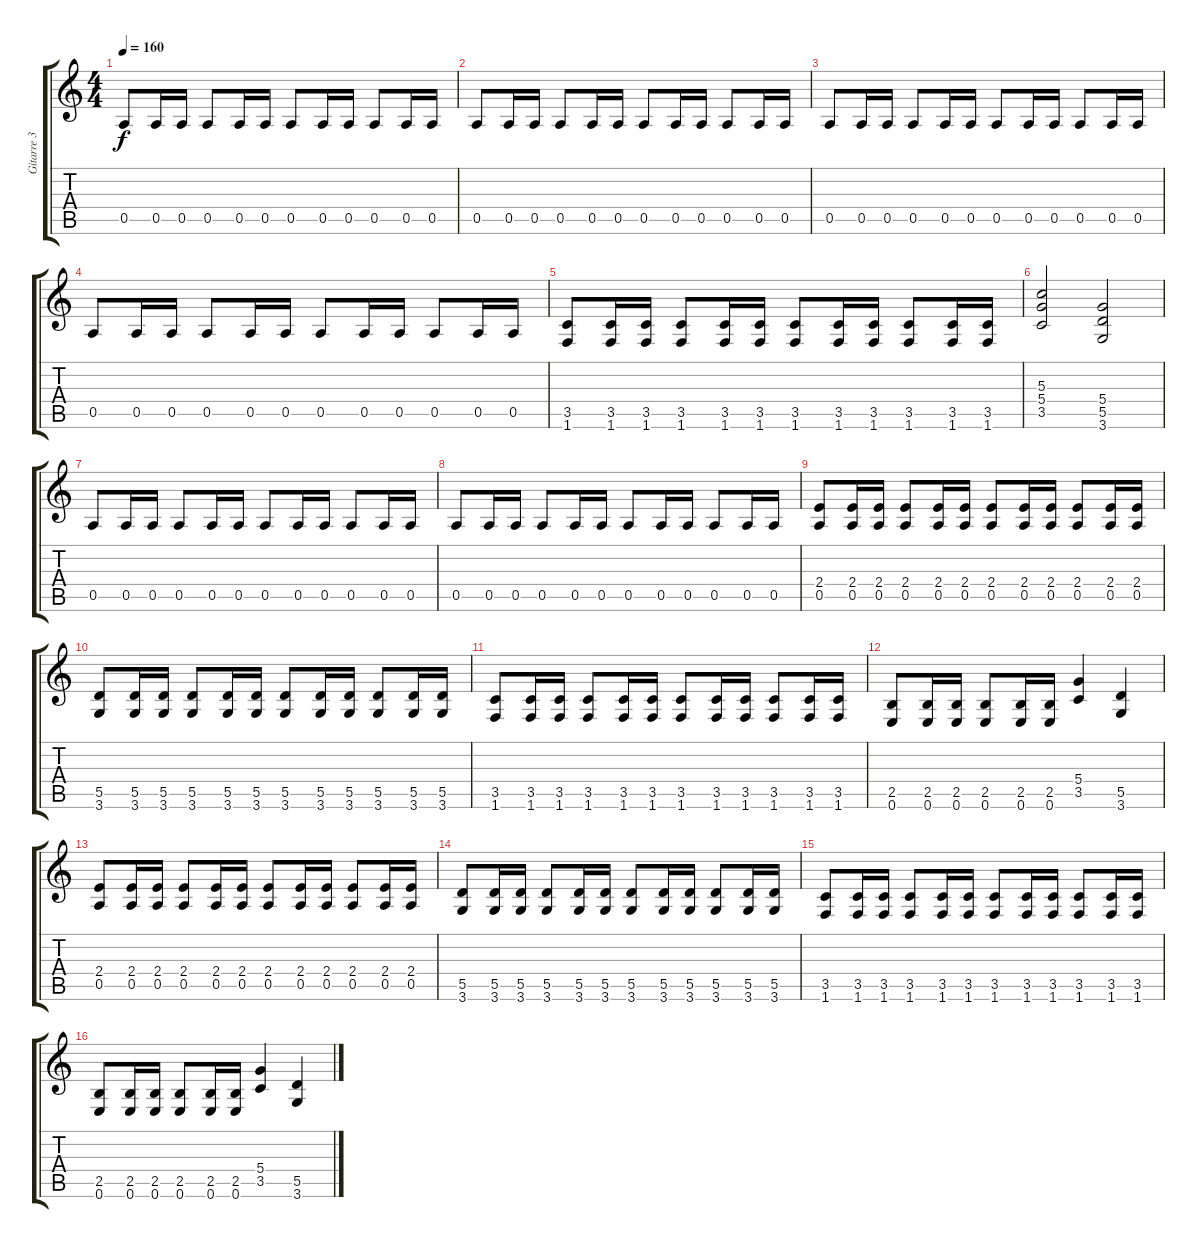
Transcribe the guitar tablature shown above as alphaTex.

\track ("Gitarre 3" "Gitarre 3") {instrument overdrivenguitar}
\staff {score tabs}
\tuning (E4 B3 G3 D3 A2 E2) {hide}
\ts (4 4)
\tempo 160
\clef g2
\ks c
0.5.8{dy f} 0.5.16 0.5.16 0.5.8 0.5.16 0.5.16 0.5.8 0.5.16 0.5.16 0.5.8 0.5.16 0.5.16 |
0.5.8 0.5.16 0.5.16 0.5.8 0.5.16 0.5.16 0.5.8 0.5.16 0.5.16 0.5.8 0.5.16 0.5.16 |
0.5.8 0.5.16 0.5.16 0.5.8 0.5.16 0.5.16 0.5.8 0.5.16 0.5.16 0.5.8 0.5.16 0.5.16 |
0.5.8 0.5.16 0.5.16 0.5.8 0.5.16 0.5.16 0.5.8 0.5.16 0.5.16 0.5.8 0.5.16 0.5.16 |
(3.5 1.6).8 (3.5 1.6).16 (3.5 1.6).16 (3.5 1.6).8 (3.5 1.6).16 (3.5 1.6).16 (3.5 1.6).8 (3.5 1.6).16 (3.5 1.6).16 (3.5 1.6).8 (3.5 1.6).16 (3.5 1.6).16 |
(5.3 5.4 3.5).2 (5.4 5.5 3.6).2 |
0.5.8 0.5.16 0.5.16 0.5.8 0.5.16 0.5.16 0.5.8 0.5.16 0.5.16 0.5.8 0.5.16 0.5.16 |
0.5.8 0.5.16 0.5.16 0.5.8 0.5.16 0.5.16 0.5.8 0.5.16 0.5.16 0.5.8 0.5.16 0.5.16 |
(2.4 0.5).8 (2.4 0.5).16 (2.4 0.5).16 (2.4 0.5).8 (2.4 0.5).16 (2.4 0.5).16 (2.4 0.5).8 (2.4 0.5).16 (2.4 0.5).16 (2.4 0.5).8 (2.4 0.5).16 (2.4 0.5).16 |
(5.5 3.6).8 (5.5 3.6).16 (5.5 3.6).16 (5.5 3.6).8 (5.5 3.6).16 (5.5 3.6).16 (5.5 3.6).8 (5.5 3.6).16 (5.5 3.6).16 (5.5 3.6).8 (5.5 3.6).16 (5.5 3.6).16 |
(3.5 1.6).8 (3.5 1.6).16 (3.5 1.6).16 (3.5 1.6).8 (3.5 1.6).16 (3.5 1.6).16 (3.5 1.6).8 (3.5 1.6).16 (3.5 1.6).16 (3.5 1.6).8 (3.5 1.6).16 (3.5 1.6).16 |
(2.5 0.6).8 (2.5 0.6).16 (2.5 0.6).16 (2.5 0.6).8 (2.5 0.6).16 (2.5 0.6).16 (5.4 3.5).4 (5.5 3.6).4 |
(2.4 0.5).8 (2.4 0.5).16 (2.4 0.5).16 (2.4 0.5).8 (2.4 0.5).16 (2.4 0.5).16 (2.4 0.5).8 (2.4 0.5).16 (2.4 0.5).16 (2.4 0.5).8 (2.4 0.5).16 (2.4 0.5).16 |
(5.5 3.6).8 (5.5 3.6).16 (5.5 3.6).16 (5.5 3.6).8 (5.5 3.6).16 (5.5 3.6).16 (5.5 3.6).8 (5.5 3.6).16 (5.5 3.6).16 (5.5 3.6).8 (5.5 3.6).16 (5.5 3.6).16 |
(3.5 1.6).8 (3.5 1.6).16 (3.5 1.6).16 (3.5 1.6).8 (3.5 1.6).16 (3.5 1.6).16 (3.5 1.6).8 (3.5 1.6).16 (3.5 1.6).16 (3.5 1.6).8 (3.5 1.6).16 (3.5 1.6).16 |
(2.5 0.6).8 (2.5 0.6).16 (2.5 0.6).16 (2.5 0.6).8 (2.5 0.6).16 (2.5 0.6).16 (5.4 3.5).4 (5.5 3.6).4
